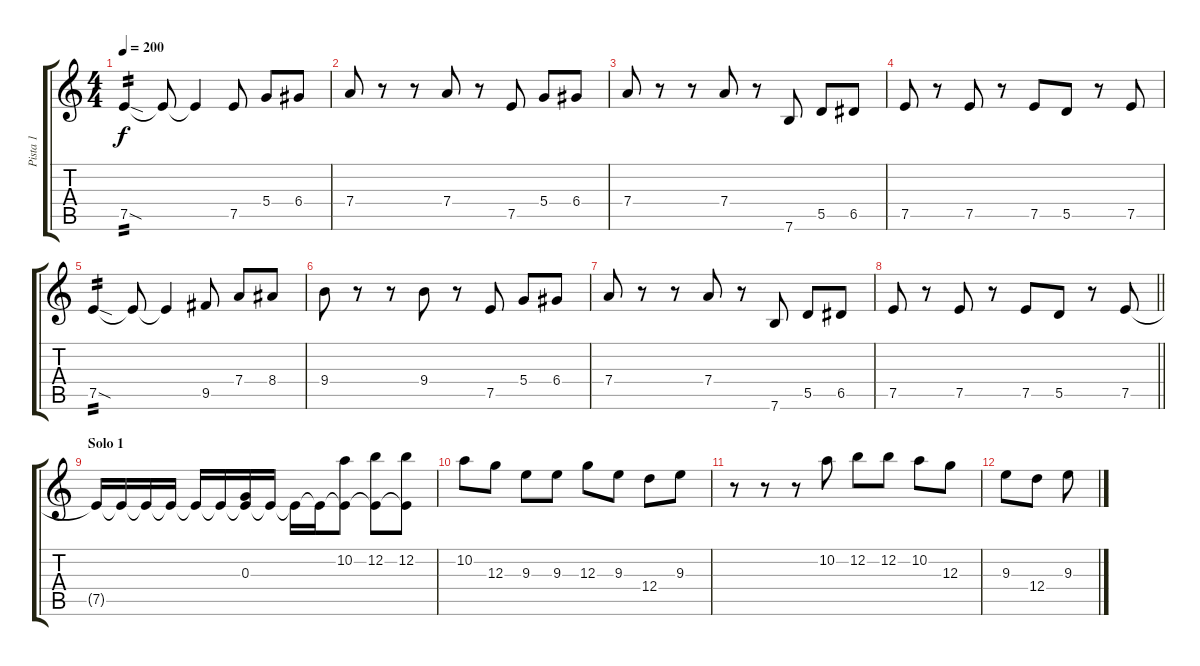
\track ("Pista 1" "Pista 1") {instrument electricguitarclean}
\staff {score tabs}
\tuning (E4 B3 G3 D3 A2 E2) {hide}
\ts (4 4)
\tempo 200
\clef g2
\ks c
7.5{sod}.4{tp 2 dy f} 7.5{t}.8 7.5{t}.4 7.5.8 5.4.8 6.4.8 |
7.4.8 r.8 r.8 7.4.8 r.8 7.5.8 5.4.8 6.4.8 |
7.4.8 r.8 r.8 7.4.8 r.8 7.6.8 5.5.8 6.5.8 |
7.5.8 r.8 7.5.8 r.8 7.5.8 5.5.8 r.8 7.5.8 |
7.5{sod}.4{tp 2} 7.5{t}.8 7.5{t}.4 9.5.8 7.4.8 8.4.8 |
9.4.8 r.8 r.8 9.4.8 r.8 7.5.8 5.4.8 6.4.8 |
7.4.8 r.8 r.8 7.4.8 r.8 7.6.8 5.5.8 6.5.8 |
\barLineRight lightlight
7.5.8 r.8 7.5.8 r.8 7.5.8 5.5.8 r.8 7.5.8 |
\section ("" "Solo 1")
7.5{t}.16 7.5{t}.16 7.5{t}.16 7.5{t}.16 7.5{t}.16 7.5{t}.16 (0.3 7.5{t}).16 7.5{t}.16 7.5{t}.16 7.5{t}.16 (10.2 7.5{t}).8{instrument overdrivenguitar} (12.2 7.5{t}).8 (12.2 7.5{t}).8 |
10.2.8 12.3.8 9.3.8 9.3.8 12.3.8 9.3.8 12.4.8 9.3.8 |
r.8 r.8 r.8 10.2.8{instrument overdrivenguitar} 12.2.8 12.2.8 10.2.8 12.3.8 |
9.3.8 12.4.8 9.3.8
